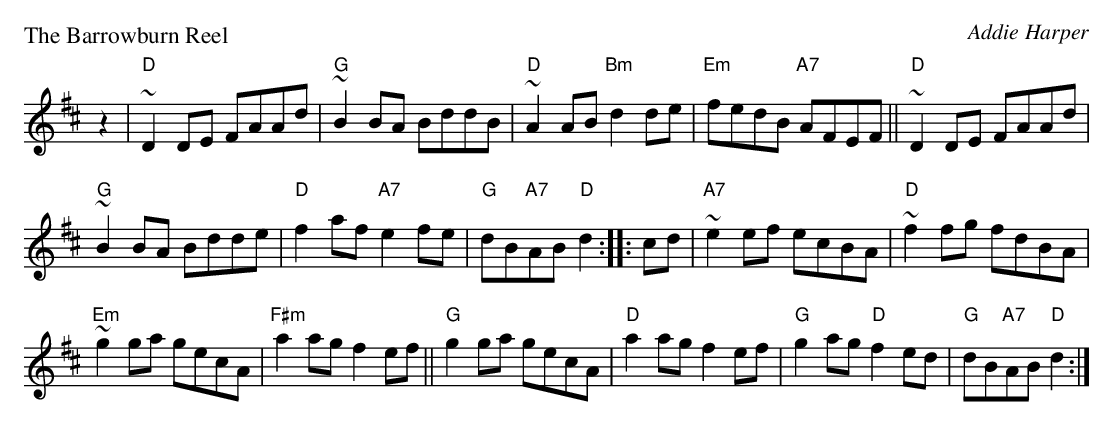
X:1
P: The Barrowburn Reel
C: Addie Harper
L: 1/8
K: D
z2 |  "D"~D2DE FAAd | "G"~B2BA BddB | "D"~A2AB "Bm"d2de | "Em"fedB "A7"AFEF ||  "D"~D2DE FAAd |
"G"~B2BA Bdde | "D"f2af "A7"e2fe | "G"dB"A7"AB "D"d2 :: cd | "A7"~e2ef ecBA | "D"~f2fg fdBA |
"Em"~g2ga gecA | "F#m"a2ag f2ef || "G"g2ga gecA | "D"a2ag f2ef | "G"g2ag "D"f2ed | "G"dB"A7"AB "D"d2 :|
